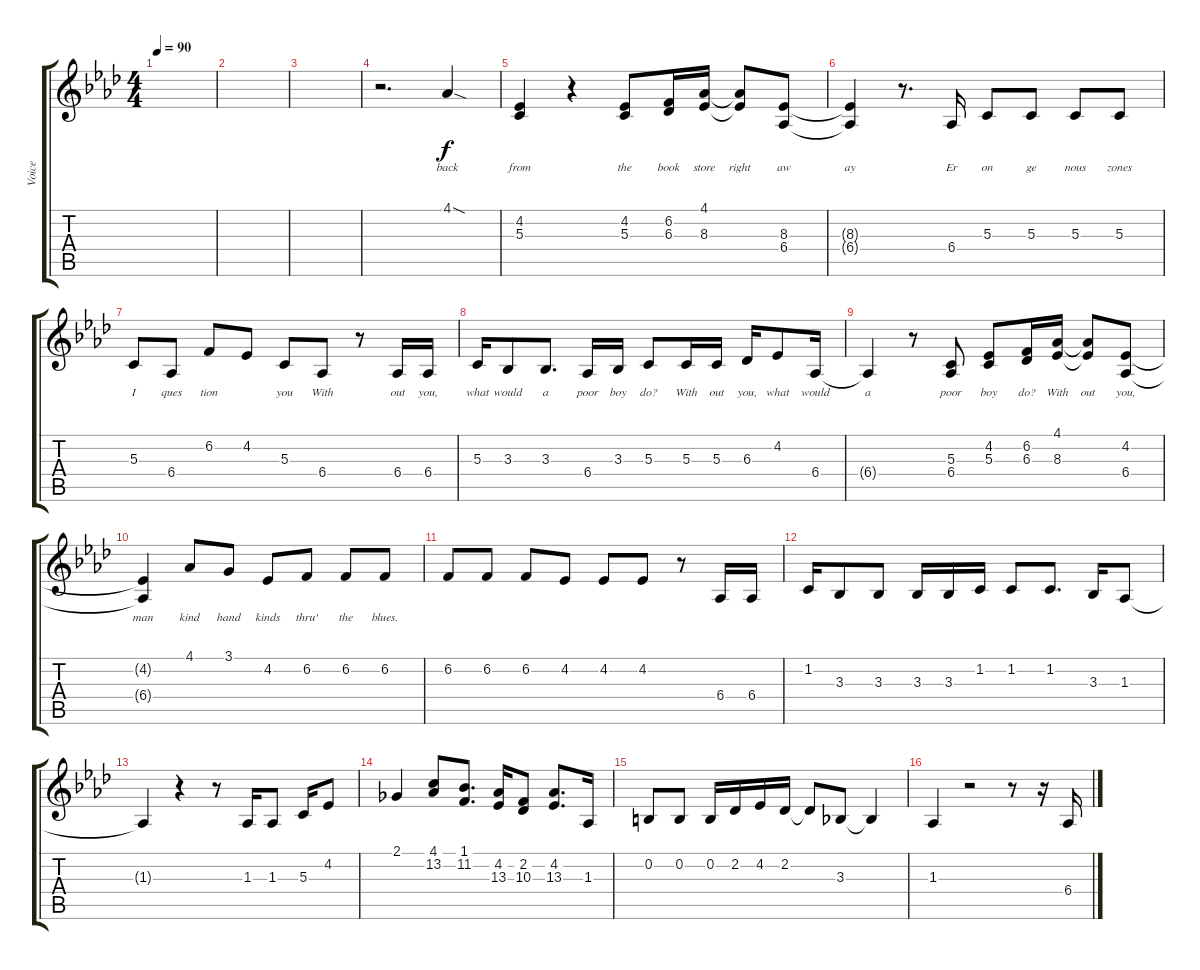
\track ("Voice" "Voice") {instrument altosax}
\staff {score tabs}
\tuning (E4 B3 G3 D3 A2 E2) {hide}
\ts (4 4)
\tempo 90
\clef g2
\ks ab
|
|
|
r.2{d} 4.1{sod}.4{lyrics (0 "back") lyrics (1 "") lyrics (2 "") lyrics (3 "") lyrics (4 "")} |
(4.2 5.3).4{lyrics (0 "from") lyrics (1 "") lyrics (2 "") lyrics (3 "") lyrics (4 "")} r.4 (4.2 5.3).8{lyrics (0 "the") lyrics (1 "") lyrics (2 "") lyrics (3 "") lyrics (4 "")} (6.2 6.3).16{lyrics (0 "book") lyrics (1 "") lyrics (2 "") lyrics (3 "") lyrics (4 "")} (4.1 8.3).16{lyrics (0 "store") lyrics (1 "") lyrics (2 "") lyrics (3 "") lyrics (4 "")} (4.1{t} 8.3{t}).8{lyrics (0 "right") lyrics (1 "") lyrics (2 "") lyrics (3 "") lyrics (4 "")} (8.3 6.4).8{lyrics (0 "aw") lyrics (1 "") lyrics (2 "") lyrics (3 "") lyrics (4 "")} |
(8.3{t} 6.4{t}).4{lyrics (0 "ay") lyrics (1 "") lyrics (2 "") lyrics (3 "") lyrics (4 "")} r.8{d} 6.4.16{lyrics (0 "Er") lyrics (1 "") lyrics (2 "") lyrics (3 "") lyrics (4 "")} 5.3.8{lyrics (0 "on") lyrics (1 "") lyrics (2 "") lyrics (3 "") lyrics (4 "")} 5.3.8{lyrics (0 "ge") lyrics (1 "") lyrics (2 "") lyrics (3 "") lyrics (4 "")} 5.3.8{lyrics (0 "nous") lyrics (1 "") lyrics (2 "") lyrics (3 "") lyrics (4 "")} 5.3.8{lyrics (0 "zones") lyrics (1 "") lyrics (2 "") lyrics (3 "") lyrics (4 "")} |
5.3.8{lyrics (0 "I") lyrics (1 "") lyrics (2 "") lyrics (3 "") lyrics (4 "")} 6.4.8{lyrics (0 "ques") lyrics (1 "") lyrics (2 "") lyrics (3 "") lyrics (4 "")} 6.2.8{lyrics (0 "tion") lyrics (1 "") lyrics (2 "") lyrics (3 "") lyrics (4 "")} 4.2.8{lyrics (0 "") lyrics (1 "") lyrics (2 "") lyrics (3 "") lyrics (4 "")} 5.3.8{lyrics (0 "you") lyrics (1 "") lyrics (2 "") lyrics (3 "") lyrics (4 "")} 6.4.8{lyrics (0 "With") lyrics (1 "") lyrics (2 "") lyrics (3 "") lyrics (4 "")} r.8 6.4.16{lyrics (0 "out") lyrics (1 "") lyrics (2 "") lyrics (3 "") lyrics (4 "")} 6.4.16{lyrics (0 "you,") lyrics (1 "") lyrics (2 "") lyrics (3 "") lyrics (4 "")} |
5.3.16{lyrics (0 "what") lyrics (1 "") lyrics (2 "") lyrics (3 "") lyrics (4 "")} 3.3.8{lyrics (0 "would") lyrics (1 "") lyrics (2 "") lyrics (3 "") lyrics (4 "")} 3.3.8{d lyrics (0 "a") lyrics (1 "") lyrics (2 "") lyrics (3 "") lyrics (4 "")} 6.4.16{lyrics (0 "poor") lyrics (1 "") lyrics (2 "") lyrics (3 "") lyrics (4 "")} 3.3.16{lyrics (0 "boy") lyrics (1 "") lyrics (2 "") lyrics (3 "") lyrics (4 "")} 5.3.8{lyrics (0 "do?") lyrics (1 "") lyrics (2 "") lyrics (3 "") lyrics (4 "")} 5.3.16{lyrics (0 "With") lyrics (1 "") lyrics (2 "") lyrics (3 "") lyrics (4 "")} 5.3.16{lyrics (0 "out") lyrics (1 "") lyrics (2 "") lyrics (3 "") lyrics (4 "")} 6.3.16{lyrics (0 "you,") lyrics (1 "") lyrics (2 "") lyrics (3 "") lyrics (4 "")} 4.2.8{lyrics (0 "what") lyrics (1 "") lyrics (2 "") lyrics (3 "") lyrics (4 "")} 6.4.16{lyrics (0 "would") lyrics (1 "") lyrics (2 "") lyrics (3 "") lyrics (4 "")} |
6.4{t}.4{lyrics (0 "a") lyrics (1 "") lyrics (2 "") lyrics (3 "") lyrics (4 "")} r.8 (5.3 6.4).8{lyrics (0 "poor") lyrics (1 "") lyrics (2 "") lyrics (3 "") lyrics (4 "")} (4.2 5.3).8{lyrics (0 "boy") lyrics (1 "") lyrics (2 "") lyrics (3 "") lyrics (4 "")} (6.2 6.3).16{lyrics (0 "do?") lyrics (1 "") lyrics (2 "") lyrics (3 "") lyrics (4 "")} (4.1 8.3).16{lyrics (0 "With") lyrics (1 "") lyrics (2 "") lyrics (3 "") lyrics (4 "")} (4.1{t} 8.3{t}).8{lyrics (0 "out") lyrics (1 "") lyrics (2 "") lyrics (3 "") lyrics (4 "")} (4.2 6.4).8{lyrics (0 "you,") lyrics (1 "") lyrics (2 "") lyrics (3 "") lyrics (4 "")} |
(4.2{t} 6.4{t}).4{lyrics (0 "man") lyrics (1 "") lyrics (2 "") lyrics (3 "") lyrics (4 "")} 4.1.8{lyrics (0 "kind") lyrics (1 "") lyrics (2 "") lyrics (3 "") lyrics (4 "")} 3.1.8{lyrics (0 "hand") lyrics (1 "") lyrics (2 "") lyrics (3 "") lyrics (4 "")} 4.2.8{lyrics (0 "kinds") lyrics (1 "") lyrics (2 "") lyrics (3 "") lyrics (4 "")} 6.2.8{lyrics (0 "thru'") lyrics (1 "") lyrics (2 "") lyrics (3 "") lyrics (4 "")} 6.2.8{lyrics (0 "the") lyrics (1 "") lyrics (2 "") lyrics (3 "") lyrics (4 "")} 6.2.8{lyrics (0 "blues.") lyrics (1 "") lyrics (2 "") lyrics (3 "") lyrics (4 "")} |
6.2.8 6.2.8 6.2.8 4.2.8 4.2.8 4.2.8 r.8 6.4.16 6.4.16 |
1.2.16 3.3.8 3.3.8 3.3.16 3.3.16 1.2.16 1.2.8 1.2.8{d} 3.3.16 1.3.8 |
1.3{t}.4 r.4 r.8 1.3.16 1.3.8 5.3.16 4.2.8 |
2.1.4 (4.1 13.2).8 (1.1 11.2).8{d} (4.2 13.3).16 (2.2 10.3).8 (4.2 13.3).8{d} 1.3.16 |
0.2.8 0.2.8 0.2.16 2.2.16 4.2.16 2.2.16 2.2{t}.8 3.3.8 3.3{t}.4 |
1.3.4 r.2 r.8 r.16 6.4.16
